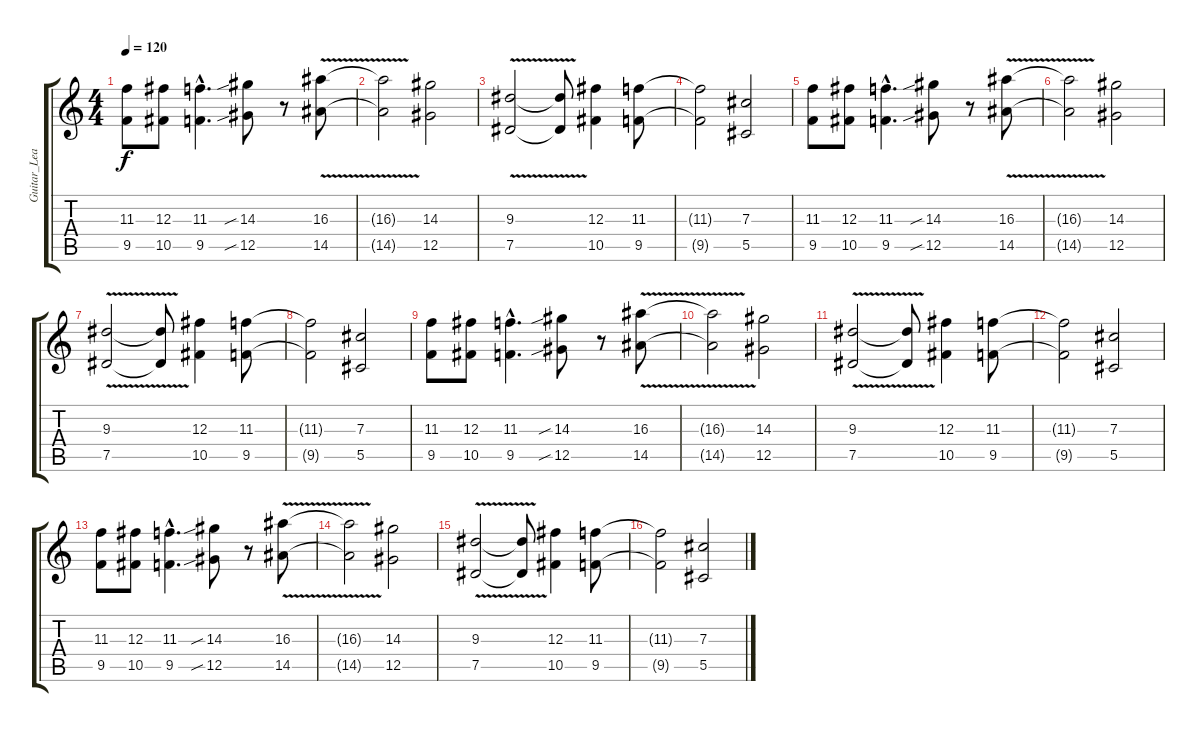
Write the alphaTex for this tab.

\track ("Guitar_Lead" "Guitar_Lea") {instrument acousticguitarsteel}
\staff {score tabs}
\tuning (Eb4 Bb3 Gb3 Db3 Ab2 Eb2) {hide}
\ts (4 4)
\section ("" "")
\tempo 120
\clef g2
\ks c
(11.3 9.5).8{dy f volume 11 instrument overdrivenguitar} (12.3 10.5).8 (11.3{hac} 9.5{hac}).4{d} (14.3{sib} 12.5{sib}).8 r.8 (16.3{v} 14.5{v}).8 |
(16.3{t} 14.5{t}).2 (14.3 12.5).2 |
(9.3{v} 7.5{v}).2 (9.3{t} 7.5{t}).8 (12.3 10.5).4 (11.3 9.5).8 |
(11.3{t} 9.5{t}).2 (7.3 5.5).2 |
(11.3 9.5).8{volume 11 instrument overdrivenguitar} (12.3 10.5).8 (11.3{hac} 9.5{hac}).4{d} (14.3{sib} 12.5{sib}).8 r.8 (16.3{v} 14.5{v}).8 |
(16.3{t} 14.5{t}).2 (14.3 12.5).2 |
(9.3{v} 7.5{v}).2 (9.3{t} 7.5{t}).8 (12.3 10.5).4 (11.3 9.5).8 |
(11.3{t} 9.5{t}).2 (7.3 5.5).2 |
(11.3 9.5).8{volume 11 instrument overdrivenguitar} (12.3 10.5).8 (11.3{hac} 9.5{hac}).4{d} (14.3{sib} 12.5{sib}).8 r.8 (16.3{v} 14.5{v}).8 |
(16.3{t} 14.5{t}).2 (14.3 12.5).2 |
(9.3{v} 7.5{v}).2 (9.3{t} 7.5{t}).8 (12.3 10.5).4 (11.3 9.5).8 |
(11.3{t} 9.5{t}).2 (7.3 5.5).2 |
(11.3 9.5).8{volume 11 instrument overdrivenguitar} (12.3 10.5).8 (11.3{hac} 9.5{hac}).4{d} (14.3{sib} 12.5{sib}).8 r.8 (16.3{v} 14.5{v}).8 |
(16.3{t} 14.5{t}).2 (14.3 12.5).2 |
(9.3{v} 7.5{v}).2 (9.3{t} 7.5{t}).8 (12.3 10.5).4 (11.3 9.5).8 |
(11.3{t} 9.5{t}).2 (7.3 5.5).2
